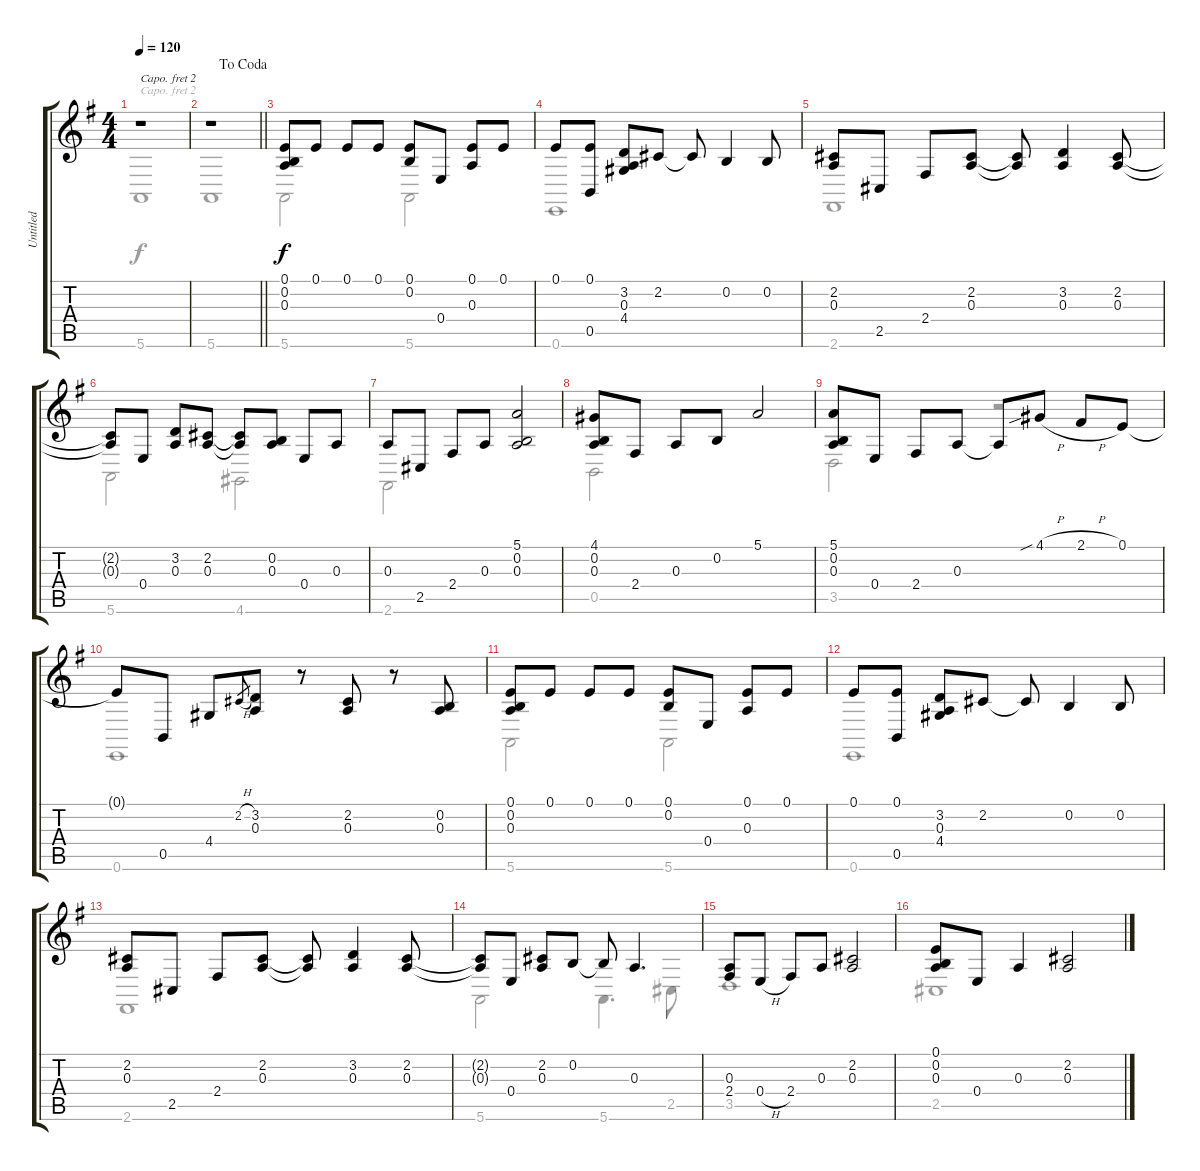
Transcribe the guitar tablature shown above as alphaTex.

\track ("Untitled" "Untitled") {instrument acousticgrandpiano}
\staff {score tabs}
\capo 2
\tuning (D4 A3 G3 D3 A2 D2) {hide}
\voice
\ts (4 4)
\tempo 120
\clef g2
\ks g
r.1{dy f} |
\jump dacoda
\barLineRight lightlight
r.1 |
\section ("" " ")
(0.1 0.2 0.3).8 0.1.8 0.1.8 0.1.8 (0.1 0.2).8 0.4.8 (0.1 0.3).8 0.1.8 |
0.1.8 (0.1 0.5).8 (3.2 0.3 4.4).8 2.2.8 2.2{t}.8 0.2.4 0.2.8 |
(2.2 0.3).8 2.5.8 2.4.8 (2.2 0.3).8 (2.2{t} 0.3{t}).8 (3.2 0.3).4 (2.2 0.3).8 |
(2.2{t} 0.3{t}).8 0.4.8 (3.2 0.3).8 (2.2 0.3).8 (2.2{t} 0.3{t}).8 (0.2 0.3).8 0.4.8 0.3.8 |
0.3.8 2.5.8 2.4.8 0.3.8 (5.1 0.2 0.3).2 |
(4.1 0.2 0.3).8 2.4.8 0.3.8 0.2.8 5.1.2 |
(5.1 0.2 0.3).8 0.4.8 2.4.8 0.3.8 0.3{t}.8 4.1{sib h}.8 2.1{h}.8 0.1.8 |
0.1{t}.8 0.5.8 4.4.8 2.2{h}.8{gr} (3.2 0.3).8 r.8 (2.2 0.3).8 r.8 (0.2 0.3).8 |
(0.1 0.2 0.3).8 0.1.8 0.1.8 0.1.8 (0.1 0.2).8 0.4.8 (0.1 0.3).8 0.1.8 |
0.1.8 (0.1 0.5).8 (3.2 0.3 4.4).8 2.2.8 2.2{t}.8 0.2.4 0.2.8 |
(2.2 0.3).8 2.5.8 2.4.8 (2.2 0.3).8 (2.2{t} 0.3{t}).8 (3.2 0.3).4 (2.2 0.3).8 |
(2.2{t} 0.3{t}).8 0.4.8 (2.2 0.3).8 0.2.8 0.2{t}.8 0.3.4{d} |
(0.3 2.4).8 0.4{h}.8 2.4.8 0.3.8 (2.2 0.3).2 |
(0.1 0.2 0.3).8 0.4.8 0.3.4 (2.2 0.3).2
\voice
\clef g2
\ottava regular
\simile none
\ks g
5.6.1{dy f} |
\barLineRight lightlight
5.6.1 |
5.6.2 5.6.2 |
0.6.1 |
2.6.1 |
5.6.2 4.6.2 |
2.6.2 |
0.5.2 |
3.5.2 r.2 |
0.6.1 |
5.6.2 5.6.2 |
0.6.1 |
2.6.1 |
5.6.2 5.6.4{d} 2.5.8 |
3.5.1 |
2.5.1
